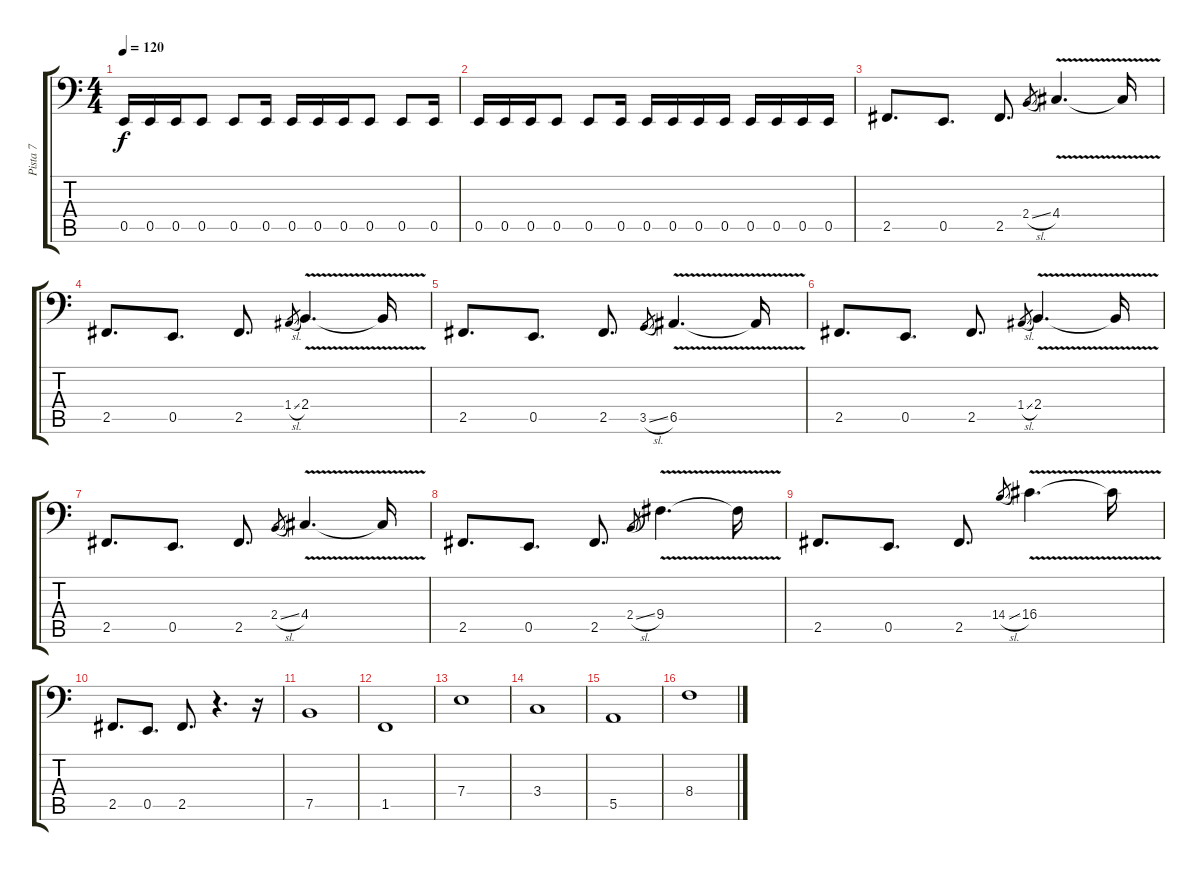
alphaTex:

\track ("Pista 7" "Pista 7") {instrument electricbassfinger}
\staff {score tabs}
\tuning (C3 G2 D2 A1 E1 B0) {hide}
\ts (4 4)
\tempo 120
\clef f4
\ks c
0.5.16{dy f} 0.5.16 0.5.16 0.5.8 0.5.8 0.5.16 0.5.16 0.5.16 0.5.16 0.5.8 0.5.8 0.5.16 |
0.5.16 0.5.16 0.5.16 0.5.8 0.5.8 0.5.16 0.5.16 0.5.16 0.5.16 0.5.16 0.5.16 0.5.16 0.5.16 0.5.16 |
2.5.8{d} 0.5.8{d} 2.5.8{d} 2.4{sl}.8{gr} 4.4{v}.4{d} 4.4{t}.16 |
2.5.8{d} 0.5.8{d} 2.5.8{d} 1.4{sl}.8{gr} 2.4{v}.4{d} 2.4{t}.16 |
2.5.8{d} 0.5.8{d} 2.5.8{d} 3.5{sl}.8{gr} 6.5{v}.4{d} 6.5{t}.16 |
2.5.8{d} 0.5.8{d} 2.5.8{d} 1.4{sl}.8{gr} 2.4{v}.4{d} 2.4{t}.16 |
2.5.8{d} 0.5.8{d} 2.5.8{d} 2.4{sl}.8{gr} 4.4{v}.4{d} 4.4{t}.16 |
2.5.8{d} 0.5.8{d} 2.5.8{d} 2.4{sl}.8{gr} 9.4{v}.4{d} 9.4{t}.16 |
2.5.8{d} 0.5.8{d} 2.5.8{d} 14.4{sl}.8{gr} 16.4{v}.4{d} 16.4{t}.16 |
2.5.8{d} 0.5.8{d} 2.5.8{d} r.4{d} r.16 |
7.5.1 |
1.5.1 |
7.4.1 |
3.4.1 |
5.5.1 |
8.4.1
